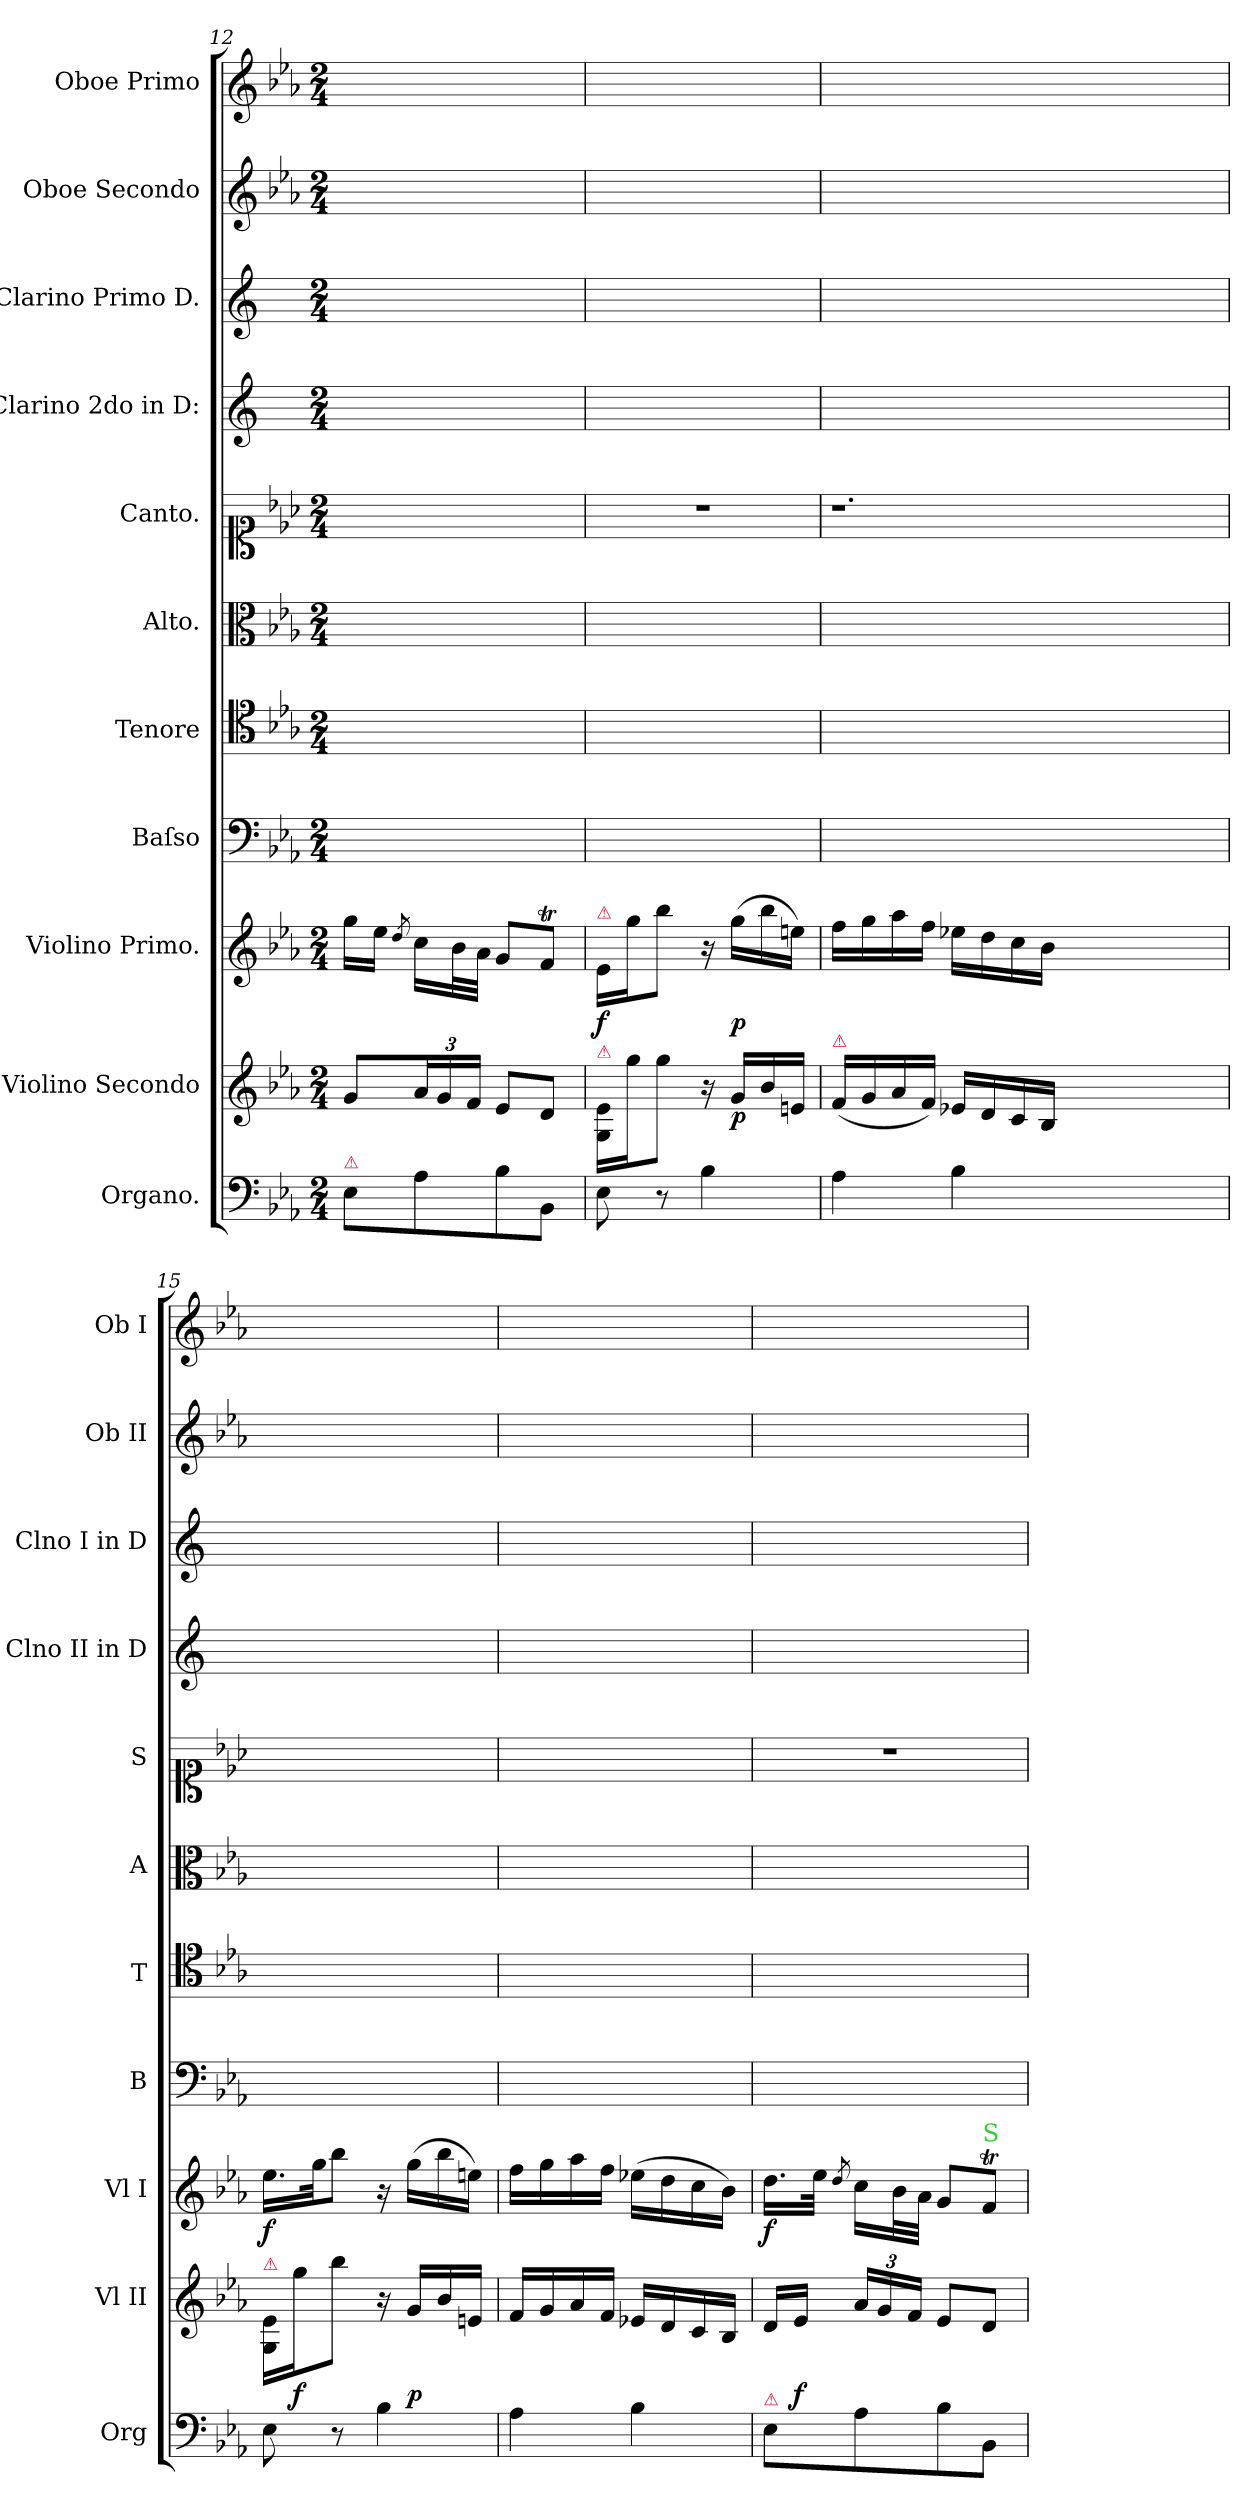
**kern	**kern	**dynam	**kern	**dynam	**kern	**kern	**kern	**kern	**kern	**kern	**kern	**kern
*part11	*part10	*part10	*part9	*part9	*part8	*part7	*part6	*part5	*part4	*part3	*part2	*part1
*staff11	*staff10	*staff10	*staff9	*staff9	*staff8	*staff7	*staff6	*staff5	*staff4	*staff3	*staff2	*staff1
*I"Organo.	*I"Violino Secondo	*	*I"Violino Primo.	*	*I"Baſso	*I"Tenore	*I"Alto.	*I"Canto.	*I"Clarino 2do in D:	*I"Clarino Primo D.	*I"Oboe Secondo	*I"Oboe Primo
*I'Org	*I'Vl II	*	*I'Vl I	*	*I'B	*I'T	*I'A	*I'S	*I'Clno II in D	*I'Clno I in D	*I'Ob II	*I'Ob I
*clefF4	*clefG2	*	*clefG2	*	*clefF4	*clefC4	*clefC3	*clefC1	*clefG2	*clefG2	*clefG2	*clefG2
*	*	*	*	*	*	*	*	*	*ITrd-1c-2	*ITrd-1c-2	*	*
*k[b-e-a-]	*k[b-e-a-]	*	*k[b-e-a-]	*	*k[b-e-a-]	*k[b-e-a-]	*k[b-e-a-]	*k[b-e-a-]	*k[f#c#]	*k[f#c#]	*k[b-e-a-]	*k[b-e-a-]
*E-:	*E-:	*	*E-:	*	*E-:	*E-:	*E-:	*E-:	*	*	*E-:	*E-:
*M2/4	*M2/4	*	*M2/4	*	*M2/4	*M2/4	*M2/4	*M2/4	*M2/4	*M2/4	*M2/4	*M2/4
=12	=12	=12	=12	=12	=12	=12	=12	=12	=12	=12	=12	=12
!LO:TX:a:color=crimson:t=⚠	!	!	!	!	!	!	!	!	!	!	!	!
8E-\L	8g/L	.	16gg\LL	.	2ryy	2ryy	2ryy	2ryy	2ryy	2ryy	2ryy	2ryy
.	.	.	16ee-\JJ	.	.	.	.	.	.	.	.	.
.	.	.	8qdd/	.	.	.	.	.	.	.	.	.
8A-\	24a-/L	.	16cc\LL	.	.	.	.	.	.	.	.	.
.	24g/	.	.	.	.	.	.	.	.	.	.	.
.	.	.	32b-\L	.	.	.	.	.	.	.	.	.
.	24f/JJ	.	.	.	.	.	.	.	.	.	.	.
.	.	.	32a-\JJJ	.	.	.	.	.	.	.	.	.
8B-\	8e-/L	.	8g/L	.	.	.	.	.	.	.	.	.
8BB-/J	8d/J	.	8fT/J	.	.	.	.	.	.	.	.	.
=13	=13	=13	=13	=13	=13	=13	=13	=13	=13	=13	=13	=13
!	!	!	!LO:TX:a:color=crimson:t=⚠	!	!	!	!	!	!	!	!	!
!	!LO:TX:a:color=crimson:t=⚠	!	!	!	!	!	!	!	!	!	!	!
!	!	!	!	!LO:DY:b	!	!	!	!	!	!	!	!
8E-\	16G/ 16e-/LL	for.	16e-/LL	f	2ryy	2ryy	2ryy	2r	2ryy	2ryy	2ryy	2ryy
.	16gg\J	.	16gg\J	.	.	.	.	.	.	.	.	.
8r	8gg\J	.	8bb-\J	.	.	.	.	.	.	.	.	.
4B-\	16r	.	16r	.	.	.	.	.	.	.	.	.
!	!	!	!	!LO:DY:b	!	!	!	!	!	!	!	!
.	16g/LL	p	(16gg\LL	p	.	.	.	.	.	.	.	.
.	16b-/	.	16bb-\	.	.	.	.	.	.	.	.	.
.	16en/JJ	.	16een\JJ)	.	.	.	.	.	.	.	.	.
=14	=14	=14	=14	=14	=14	=14	=14	=14	=14	=14	=14	=14
!	!LO:TX:a:color=crimson:t=⚠	!	!	!	!	!	!	!	!	!	!	!
4A-\	(16f/LL	.	16ff\LL	.	2ryy	2ryy	2ryy	1.r	2ryy	2ryy	2ryy	2ryy
.	16g/	.	16gg\	.	.	.	.	.	.	.	.	.
.	16a-/	.	16aa-\	.	.	.	.	.	.	.	.	.
.	16f/JJ)	.	16ff\JJ	.	.	.	.	.	.	.	.	.
4B-\	16e-X/LL	.	16ee-X\LL	.	.	.	.	.	.	.	.	.
.	16d/	.	16dd\	.	.	.	.	.	.	.	.	.
.	16c/	.	16cc\	.	.	.	.	.	.	.	.	.
.	16B-/JJ	.	16b-\JJ	.	.	.	.	.	.	.	.	.
1ryy	1ryy	.	1ryy	.	1ryy	1ryy	1ryy	.	1ryy	1ryy	1ryy	1ryy
=15	=15	=15	=15	=15	=15	=15	=15	=15	=15	=15	=15	=15
!	!LO:TX:a:color=crimson:t=⚠	!	!	!	!	!	!	!	!	!	!	!
!	!	!	!	!LO:DY:b	!	!	!	!	!	!	!	!
8E-\	16G/ 16e-/LL	.	16.ee-\LL	f	2ryy	2ryy	2ryy	2ryy	2ryy	2ryy	2ryy	2ryy
.	16gg\J	f	.	.	.	.	.	.	.	.	.	.
.	.	.	32gg\JK	.	.	.	.	.	.	.	.	.
8r	8bb-\J	.	8bb-\J	.	.	.	.	.	.	.	.	.
4B-\	16r	.	16r	.	.	.	.	.	.	.	.	.
!	!	!	!	!LO:DY:b	!	!	!	!	!	!	!	!
.	16g/LL	p	(16gg\LL	pia&colon;	.	.	.	.	.	.	.	.
.	16b-/	.	16bb-\	.	.	.	.	.	.	.	.	.
.	16en/JJ	.	16een\JJ)	.	.	.	.	.	.	.	.	.
=16	=16	=16	=16	=16	=16	=16	=16	=16	=16	=16	=16	=16
4A-\	16f/LL	.	16ff\LL	.	2ryy	2ryy	2ryy	2ryy	2ryy	2ryy	2ryy	2ryy
.	16g/	.	16gg\	.	.	.	.	.	.	.	.	.
.	16a-/	.	16aa-\	.	.	.	.	.	.	.	.	.
.	16f/JJ	.	16ff\JJ	.	.	.	.	.	.	.	.	.
4B-\	16e-X/LL	.	(16ee-X\LL	.	.	.	.	.	.	.	.	.
.	16d/	.	16dd\	.	.	.	.	.	.	.	.	.
.	16c/	.	16cc\	.	.	.	.	.	.	.	.	.
.	16B-/JJ	.	16b-\JJ)	.	.	.	.	.	.	.	.	.
=17	=17	=17	=17	=17	=17	=17	=17	=17	=17	=17	=17	=17
!LO:TX:a:color=crimson:t=⚠	!	!	!	!	!	!	!	!	!	!	!	!
!	!	!	!	!LO:DY:b	!	!	!	!	!	!	!	!
8E-\L	16d/LL	.	16.dd\LL	f	2ryy	2ryy	2ryy	2r	2ryy	2ryy	2ryy	2ryy
.	16e-/JJ	f	.	.	.	.	.	.	.	.	.	.
.	.	.	32ee-\JJk	.	.	.	.	.	.	.	.	.
.	.	.	8qdd/	.	.	.	.	.	.	.	.	.
8A-\	24a-/LL	.	16cc\LL	.	.	.	.	.	.	.	.	.
.	24g/	.	.	.	.	.	.	.	.	.	.	.
.	.	.	32b-\L	.	.	.	.	.	.	.	.	.
.	24f/JJ	.	.	.	.	.	.	.	.	.	.	.
.	.	.	32a-\JJJ	.	.	.	.	.	.	.	.	.
8B-\	8e-/L	.	8g/L	.	.	.	.	.	.	.	.	.
!	!	!	!LO:TX:a:color=limegreen:t=S	!	!	!	!	!	!	!	!	!
8BB-/J	8d/J	.	8fT/J	.	.	.	.	.	.	.	.	.
=	=	=	=	=	=	=	=	=	=	=	=	=
*-	*-	*-	*-	*-	*-	*-	*-	*-	*-	*-	*-	*-
